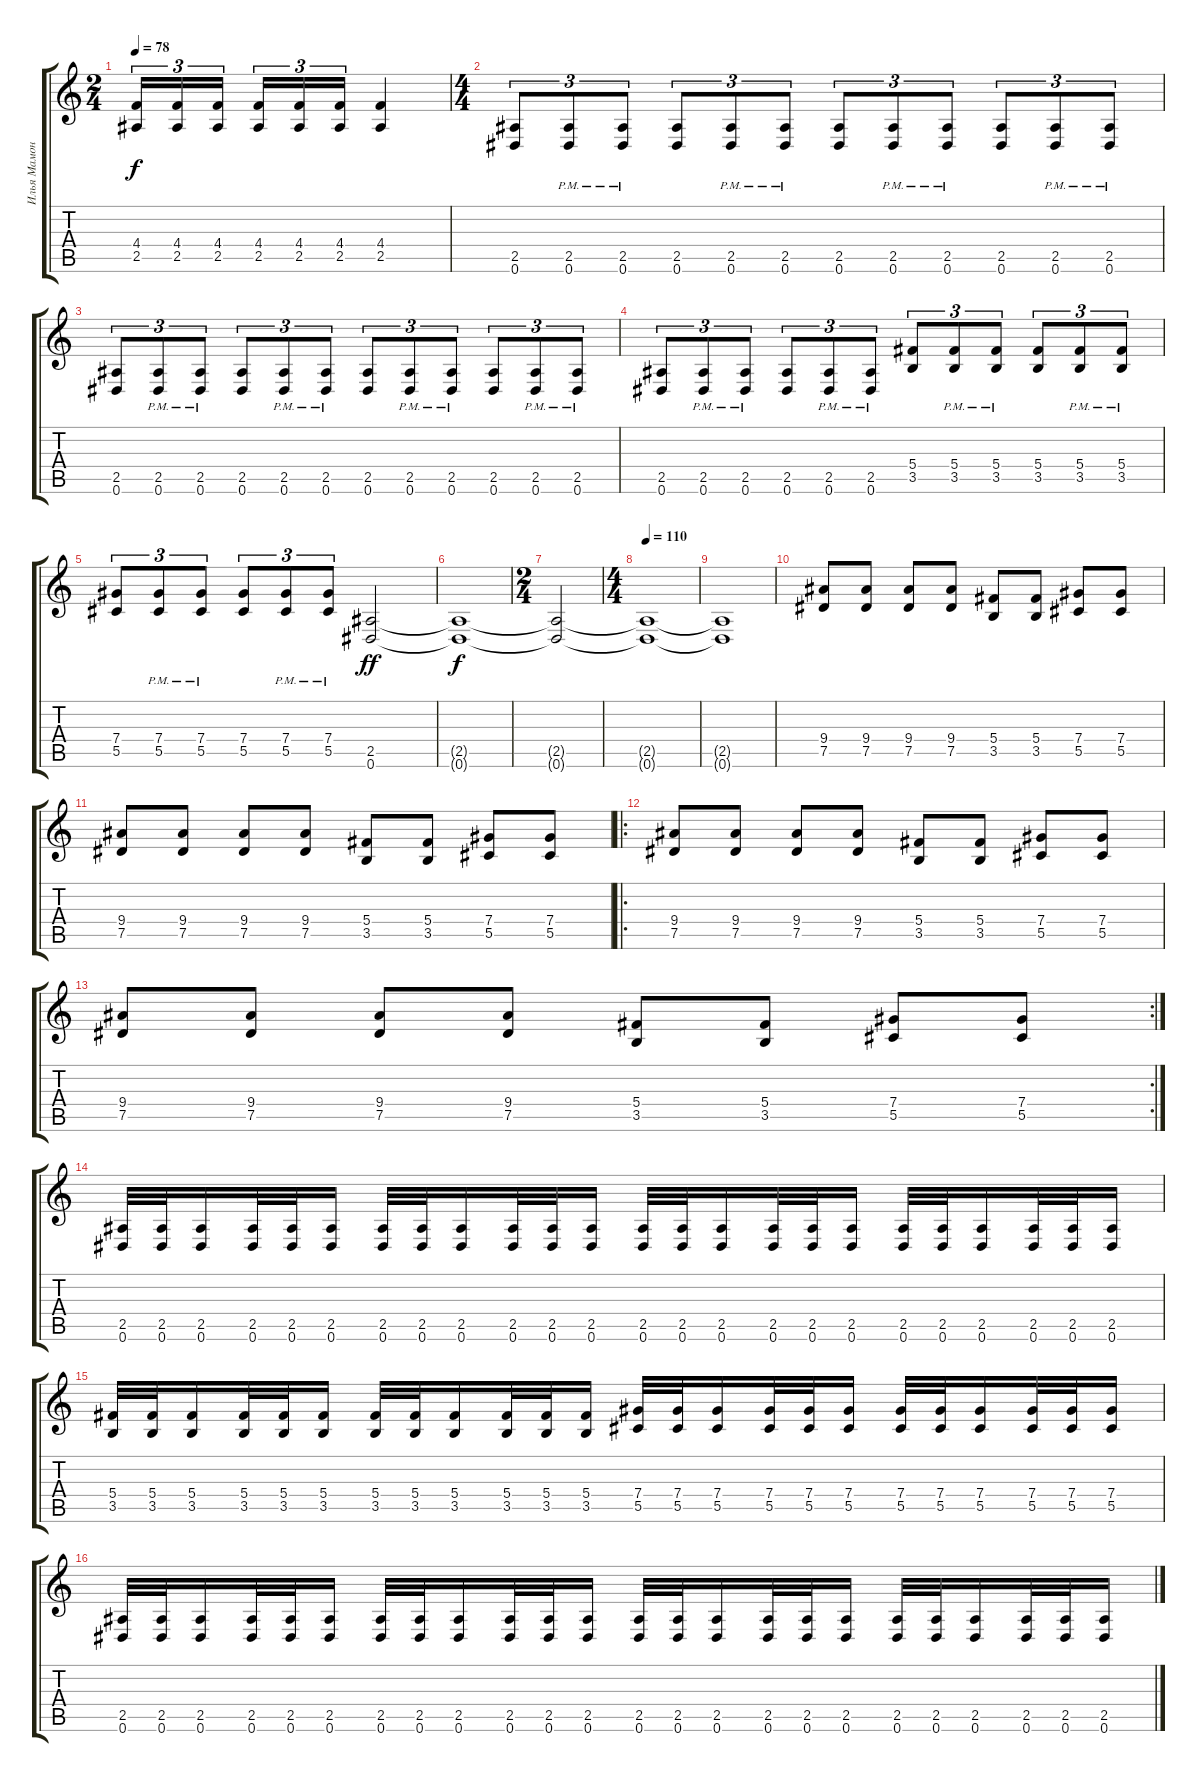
\track ("Илья Мамонтов" "Илья Мамон") {instrument distortionguitar}
\staff {score tabs}
\tuning (Eb4 Bb3 Gb3 Db3 Ab2 Eb2) {hide}
\ts (2 4)
\tempo 78
\clef g2
\ks c
(4.4 2.5).16{tu (3 2) dy f} (4.4 2.5).16{tu (3 2)} (4.4 2.5).16{tu (3 2) beam splitsecondary} (4.4 2.5).16{tu (3 2)} (4.4 2.5).16{tu (3 2)} (4.4 2.5).16{tu (3 2)} (4.4 2.5).4 |
\ts (4 4)
(2.5 0.6).8{tu (3 2)} (2.5{pm} 0.6{pm}).8{tu (3 2)} (2.5{pm} 0.6{pm}).8{tu (3 2)} (2.5 0.6).8{tu (3 2)} (2.5{pm} 0.6{pm}).8{tu (3 2)} (2.5{pm} 0.6{pm}).8{tu (3 2)} (2.5 0.6).8{tu (3 2)} (2.5{pm} 0.6{pm}).8{tu (3 2)} (2.5{pm} 0.6{pm}).8{tu (3 2)} (2.5 0.6).8{tu (3 2)} (2.5{pm} 0.6{pm}).8{tu (3 2)} (2.5{pm} 0.6{pm}).8{tu (3 2)} |
(2.5 0.6).8{tu (3 2)} (2.5{pm} 0.6{pm}).8{tu (3 2)} (2.5{pm} 0.6{pm}).8{tu (3 2)} (2.5 0.6).8{tu (3 2)} (2.5{pm} 0.6{pm}).8{tu (3 2)} (2.5{pm} 0.6{pm}).8{tu (3 2)} (2.5 0.6).8{tu (3 2)} (2.5{pm} 0.6{pm}).8{tu (3 2)} (2.5{pm} 0.6{pm}).8{tu (3 2)} (2.5 0.6).8{tu (3 2)} (2.5{pm} 0.6{pm}).8{tu (3 2)} (2.5{pm} 0.6{pm}).8{tu (3 2)} |
(2.5 0.6).8{tu (3 2)} (2.5{pm} 0.6{pm}).8{tu (3 2)} (2.5{pm} 0.6{pm}).8{tu (3 2)} (2.5 0.6).8{tu (3 2)} (2.5{pm} 0.6{pm}).8{tu (3 2)} (2.5{pm} 0.6{pm}).8{tu (3 2)} (5.4 3.5).8{tu (3 2)} (5.4{pm} 3.5{pm}).8{tu (3 2)} (5.4{pm} 3.5{pm}).8{tu (3 2)} (5.4 3.5).8{tu (3 2)} (5.4{pm} 3.5{pm}).8{tu (3 2)} (5.4{pm} 3.5{pm}).8{tu (3 2)} |
(7.4 5.5).8{tu (3 2)} (7.4{pm} 5.5{pm}).8{tu (3 2)} (7.4{pm} 5.5{pm}).8{tu (3 2)} (7.4 5.5).8{tu (3 2)} (7.4{pm} 5.5{pm}).8{tu (3 2)} (7.4{pm} 5.5{pm}).8{tu (3 2)} (2.5 0.6).2{dy ff volume 2} |
(2.5{t} 0.6{t}).1{dy f} |
\ts (2 4)
(2.5{t} 0.6{t}).2 |
\ts (4 4)
\tempo 110
(2.5{t} 0.6{t}).1 |
(2.5{t} 0.6{t}).1 |
(9.4 7.5).8{volume 12} (9.4 7.5).8 (9.4 7.5).8 (9.4 7.5).8 (5.4 3.5).8 (5.4 3.5).8 (7.4 5.5).8 (7.4 5.5).8 |
(9.4 7.5).8 (9.4 7.5).8 (9.4 7.5).8 (9.4 7.5).8 (5.4 3.5).8 (5.4 3.5).8 (7.4 5.5).8 (7.4 5.5).8 |
\ro
(9.4 7.5).8{volume 12} (9.4 7.5).8 (9.4 7.5).8 (9.4 7.5).8 (5.4 3.5).8 (5.4 3.5).8 (7.4 5.5).8 (7.4 5.5).8 |
\rc 2
(9.4 7.5).8 (9.4 7.5).8 (9.4 7.5).8 (9.4 7.5).8 (5.4 3.5).8 (5.4 3.5).8 (7.4 5.5).8 (7.4 5.5).8 |
(2.5 0.6).32 (2.5 0.6).32 (2.5 0.6).16 (2.5 0.6).32 (2.5 0.6).32 (2.5 0.6).16 (2.5 0.6).32 (2.5 0.6).32 (2.5 0.6).16 (2.5 0.6).32 (2.5 0.6).32 (2.5 0.6).16 (2.5 0.6).32 (2.5 0.6).32 (2.5 0.6).16 (2.5 0.6).32 (2.5 0.6).32 (2.5 0.6).16 (2.5 0.6).32 (2.5 0.6).32 (2.5 0.6).16 (2.5 0.6).32 (2.5 0.6).32 (2.5 0.6).16 |
(5.4 3.5).32 (5.4 3.5).32 (5.4 3.5).16 (5.4 3.5).32 (5.4 3.5).32 (5.4 3.5).16 (5.4 3.5).32 (5.4 3.5).32 (5.4 3.5).16 (5.4 3.5).32 (5.4 3.5).32 (5.4 3.5).16 (7.4 5.5).32 (7.4 5.5).32 (7.4 5.5).16 (7.4 5.5).32 (7.4 5.5).32 (7.4 5.5).16 (7.4 5.5).32 (7.4 5.5).32 (7.4 5.5).16 (7.4 5.5).32 (7.4 5.5).32 (7.4 5.5).16 |
(2.5 0.6).32 (2.5 0.6).32 (2.5 0.6).16 (2.5 0.6).32 (2.5 0.6).32 (2.5 0.6).16 (2.5 0.6).32 (2.5 0.6).32 (2.5 0.6).16 (2.5 0.6).32 (2.5 0.6).32 (2.5 0.6).16 (2.5 0.6).32 (2.5 0.6).32 (2.5 0.6).16 (2.5 0.6).32 (2.5 0.6).32 (2.5 0.6).16 (2.5 0.6).32 (2.5 0.6).32 (2.5 0.6).16 (2.5 0.6).32 (2.5 0.6).32 (2.5 0.6).16
